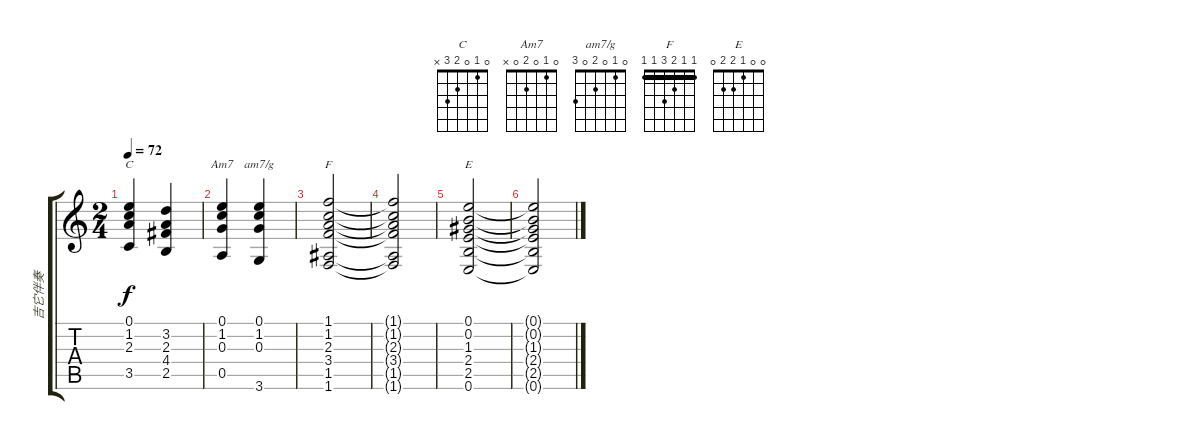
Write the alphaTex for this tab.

\track ("吉它伴奏" "吉它伴奏") {instrument acousticguitarsteel}
\staff {score tabs}
\tuning (E4 B3 G3 D3 A2 E2) {hide}
\chord ("C" 0 1 0 2 3 x)
\chord ("Am7" 0 1 0 2 0 x)
\chord ("am7/g" 0 1 0 2 0 3)
\chord ("F" 1 1 2 3 1 1) {barre 1}
\chord ("E" 0 0 1 2 2 0)
\ts (2 4)
\tempo 72
\clef g2
\ks c
(0.1 1.2 2.3 3.5).4{ch "C" dy f} (3.2 2.3 4.4 2.5).4 |
(0.1 1.2 0.3 0.5).4{ch "Am7"} (0.1 1.2 0.3 3.6).4{ch "am7/g"} |
(1.1 1.2 2.3 3.4 1.5 1.6).2{ch "F"} |
(1.1{t} 1.2{t} 2.3{t} 3.4{t} 1.5{t} 1.6{t}).2 |
(0.1 0.2 1.3 2.4 2.5 0.6).2{ch "E"} |
(0.1{t} 0.2{t} 1.3{t} 2.4{t} 2.5{t} 0.6{t}).2
